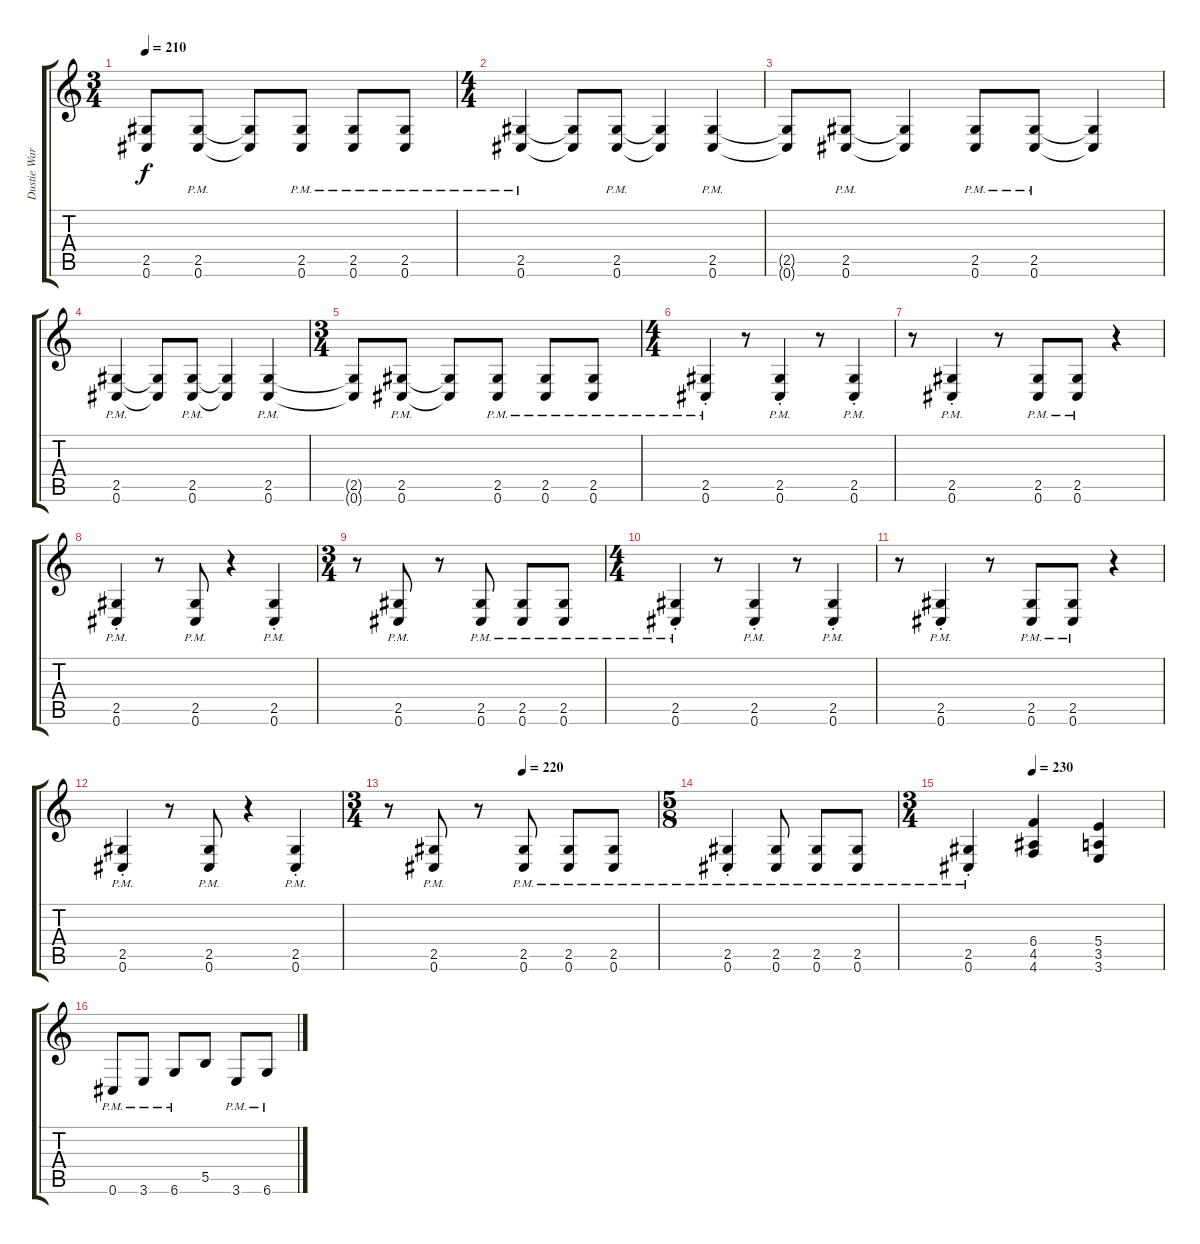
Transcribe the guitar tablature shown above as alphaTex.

\track ("Dustie Waring Rhythm Gtr." "Dustie War") {instrument distortionguitar}
\staff {score tabs}
\tuning (Db4 Ab3 E3 B2 Gb2 Db2) {hide}
\ts (3 4)
\tempo 210
\clef g2
\ks c
(2.5{t} 0.6{t}).8{dy f} (2.5{pm} 0.6{pm}).8 (2.5{t} 0.6{t}).8 (2.5{pm} 0.6{pm}).8 (2.5{pm} 0.6{pm}).8 (2.5{pm} 0.6{pm}).8 |
\ts (4 4)
(2.5{pm} 0.6{pm}).4 (2.5{t} 0.6{t}).8 (2.5{pm} 0.6{pm}).8 (2.5{t} 0.6{t}).4 (2.5{pm} 0.6{pm}).4 |
(2.5{t} 0.6{t}).8 (2.5{pm} 0.6{pm}).8 (2.5{t} 0.6{t}).4 (2.5{pm} 0.6{pm}).8 (2.5{pm} 0.6{pm}).8 (2.5{t} 0.6{t}).4 |
(2.5{pm} 0.6{pm}).4 (2.5{t} 0.6{t}).8 (2.5{pm} 0.6{pm}).8 (2.5{t} 0.6{t}).4 (2.5{pm} 0.6{pm}).4 |
\ts (3 4)
(2.5{t} 0.6{t}).8 (2.5{pm} 0.6{pm}).8 (2.5{t} 0.6{t}).8 (2.5{pm} 0.6{pm}).8 (2.5{pm} 0.6{pm}).8 (2.5{pm} 0.6{pm}).8 |
\ts (4 4)
(2.5{pm st} 0.6{pm st}).4 r.8 (2.5{pm st} 0.6{pm st}).4 r.8 (2.5{pm st} 0.6{pm st}).4 |
r.8 (2.5{pm st} 0.6{pm st}).4 r.8 (2.5{pm} 0.6{pm}).8 (2.5{pm} 0.6{pm}).8 r.4 |
(2.5{pm st} 0.6{pm st}).4 r.8 (2.5{pm} 0.6{pm}).8 r.4 (2.5{pm st} 0.6{pm st}).4 |
\ts (3 4)
r.8 (2.5{pm} 0.6{pm}).8 r.8 (2.5{pm} 0.6{pm}).8 (2.5{pm} 0.6{pm}).8 (2.5{pm} 0.6{pm}).8 |
\ts (4 4)
(2.5{pm st} 0.6{pm st}).4 r.8 (2.5{pm st} 0.6{pm st}).4 r.8 (2.5{pm st} 0.6{pm st}).4 |
r.8 (2.5{pm st} 0.6{pm st}).4 r.8 (2.5{pm} 0.6{pm}).8 (2.5{pm} 0.6{pm}).8 r.4 |
(2.5{pm st} 0.6{pm st}).4 r.8 (2.5{pm} 0.6{pm}).8 r.4 (2.5{pm st} 0.6{pm st}).4 |
\ts (3 4)
\tempo (220 0.5)
r.8 (2.5{pm} 0.6{pm}).8 r.8 (2.5{pm} 0.6{pm}).8 (2.5{pm} 0.6{pm}).8 (2.5{pm} 0.6{pm}).8 |
\ts (5 8)
(2.5{pm st} 0.6{pm st}).4 (2.5{pm} 0.6{pm}).8 (2.5{pm} 0.6{pm}).8 (2.5{pm} 0.6{pm}).8 |
\ts (3 4)
\tempo (230 0.3333333333333333)
(2.5{pm st} 0.6{pm st}).4 (6.4 4.5 4.6).4 (5.4 3.5 3.6).4 |
0.6{pm}.8 3.6{pm}.8 6.6{pm}.8 5.5.8 3.6{pm}.8 6.6{pm}.8
